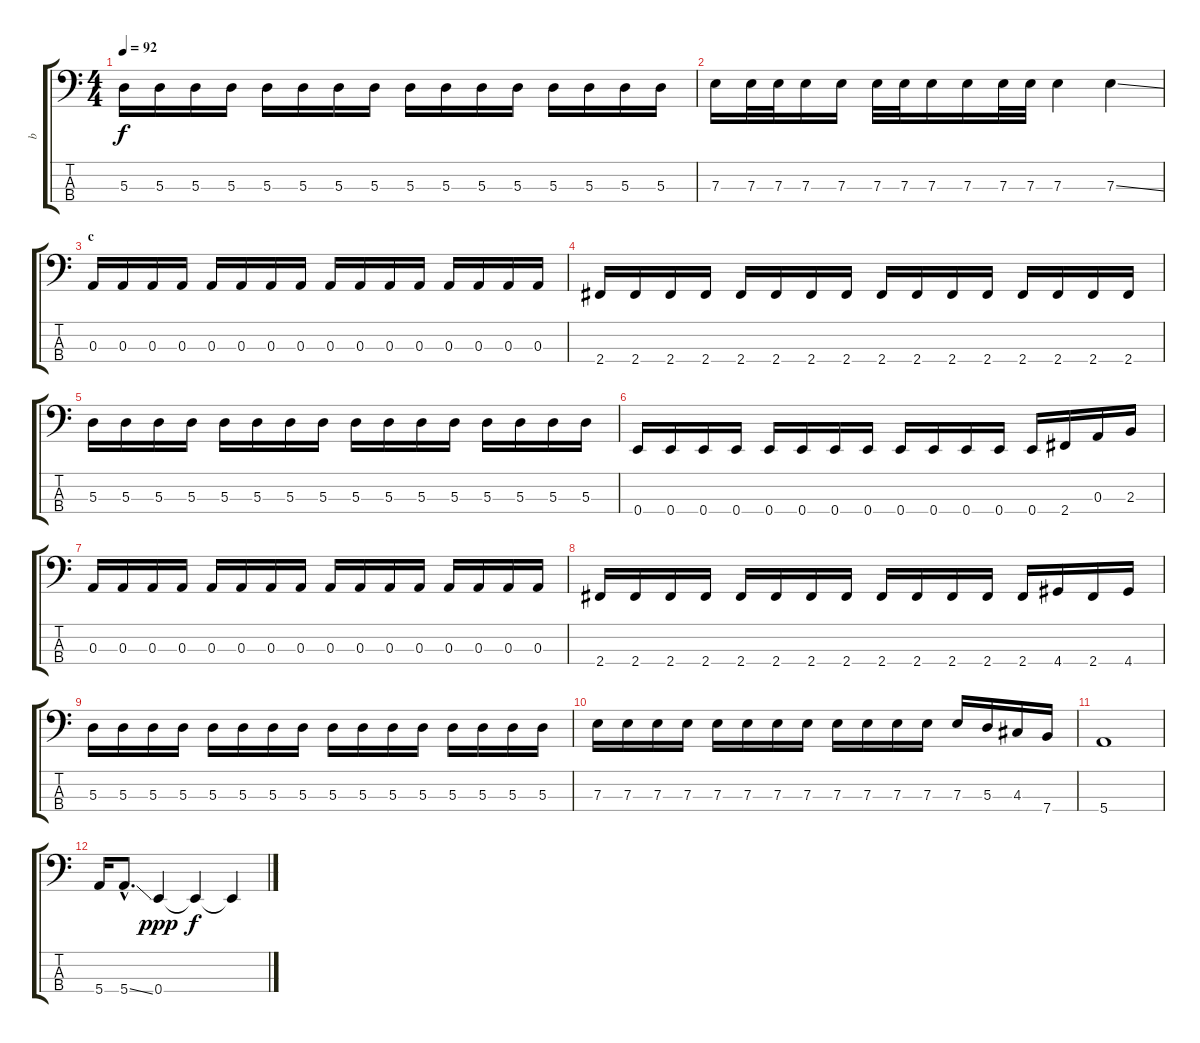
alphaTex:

\track ("b" "b") {instrument electricbasspick}
\staff {score tabs}
\tuning (G2 D2 A1 E1) {hide}
\ts (4 4)
\tempo 92
\clef f4
\ks c
5.3.16{dy f} 5.3.16 5.3.16 5.3.16 5.3.16 5.3.16 5.3.16 5.3.16 5.3.16 5.3.16 5.3.16 5.3.16 5.3.16 5.3.16 5.3.16 5.3.16 |
7.3.16 7.3.32 7.3.32 7.3.16 7.3.16 7.3.32 7.3.32 7.3.16 7.3.16 7.3.32 7.3.32 7.3.4 7.3{ss}.4 |
\section ("" "c")
0.3.16 0.3.16 0.3.16 0.3.16 0.3.16 0.3.16 0.3.16 0.3.16 0.3.16 0.3.16 0.3.16 0.3.16 0.3.16 0.3.16 0.3.16 0.3.16 |
2.4.16 2.4.16 2.4.16 2.4.16 2.4.16 2.4.16 2.4.16 2.4.16 2.4.16 2.4.16 2.4.16 2.4.16 2.4.16 2.4.16 2.4.16 2.4.16 |
5.3.16 5.3.16 5.3.16 5.3.16 5.3.16 5.3.16 5.3.16 5.3.16 5.3.16 5.3.16 5.3.16 5.3.16 5.3.16 5.3.16 5.3.16 5.3.16 |
0.4.16 0.4.16 0.4.16 0.4.16 0.4.16 0.4.16 0.4.16 0.4.16 0.4.16 0.4.16 0.4.16 0.4.16 0.4.16 2.4.16 0.3.16 2.3.16 |
0.3.16 0.3.16 0.3.16 0.3.16 0.3.16 0.3.16 0.3.16 0.3.16 0.3.16 0.3.16 0.3.16 0.3.16 0.3.16 0.3.16 0.3.16 0.3.16 |
2.4.16 2.4.16 2.4.16 2.4.16 2.4.16 2.4.16 2.4.16 2.4.16 2.4.16 2.4.16 2.4.16 2.4.16 2.4.16 4.4.16 2.4.16 4.4.16 |
5.3.16 5.3.16 5.3.16 5.3.16 5.3.16 5.3.16 5.3.16 5.3.16 5.3.16 5.3.16 5.3.16 5.3.16 5.3.16 5.3.16 5.3.16 5.3.16 |
7.3.16 7.3.16 7.3.16 7.3.16 7.3.16 7.3.16 7.3.16 7.3.16 7.3.16 7.3.16 7.3.16 7.3.16 7.3.16 5.3.16 4.3.16 7.4.16 |
5.4.1 |
5.4.16 5.4{ss hac}.8{d} 0.4.4{dy ppp} 0.4{t}.4{dy f} 0.4{t}.4
